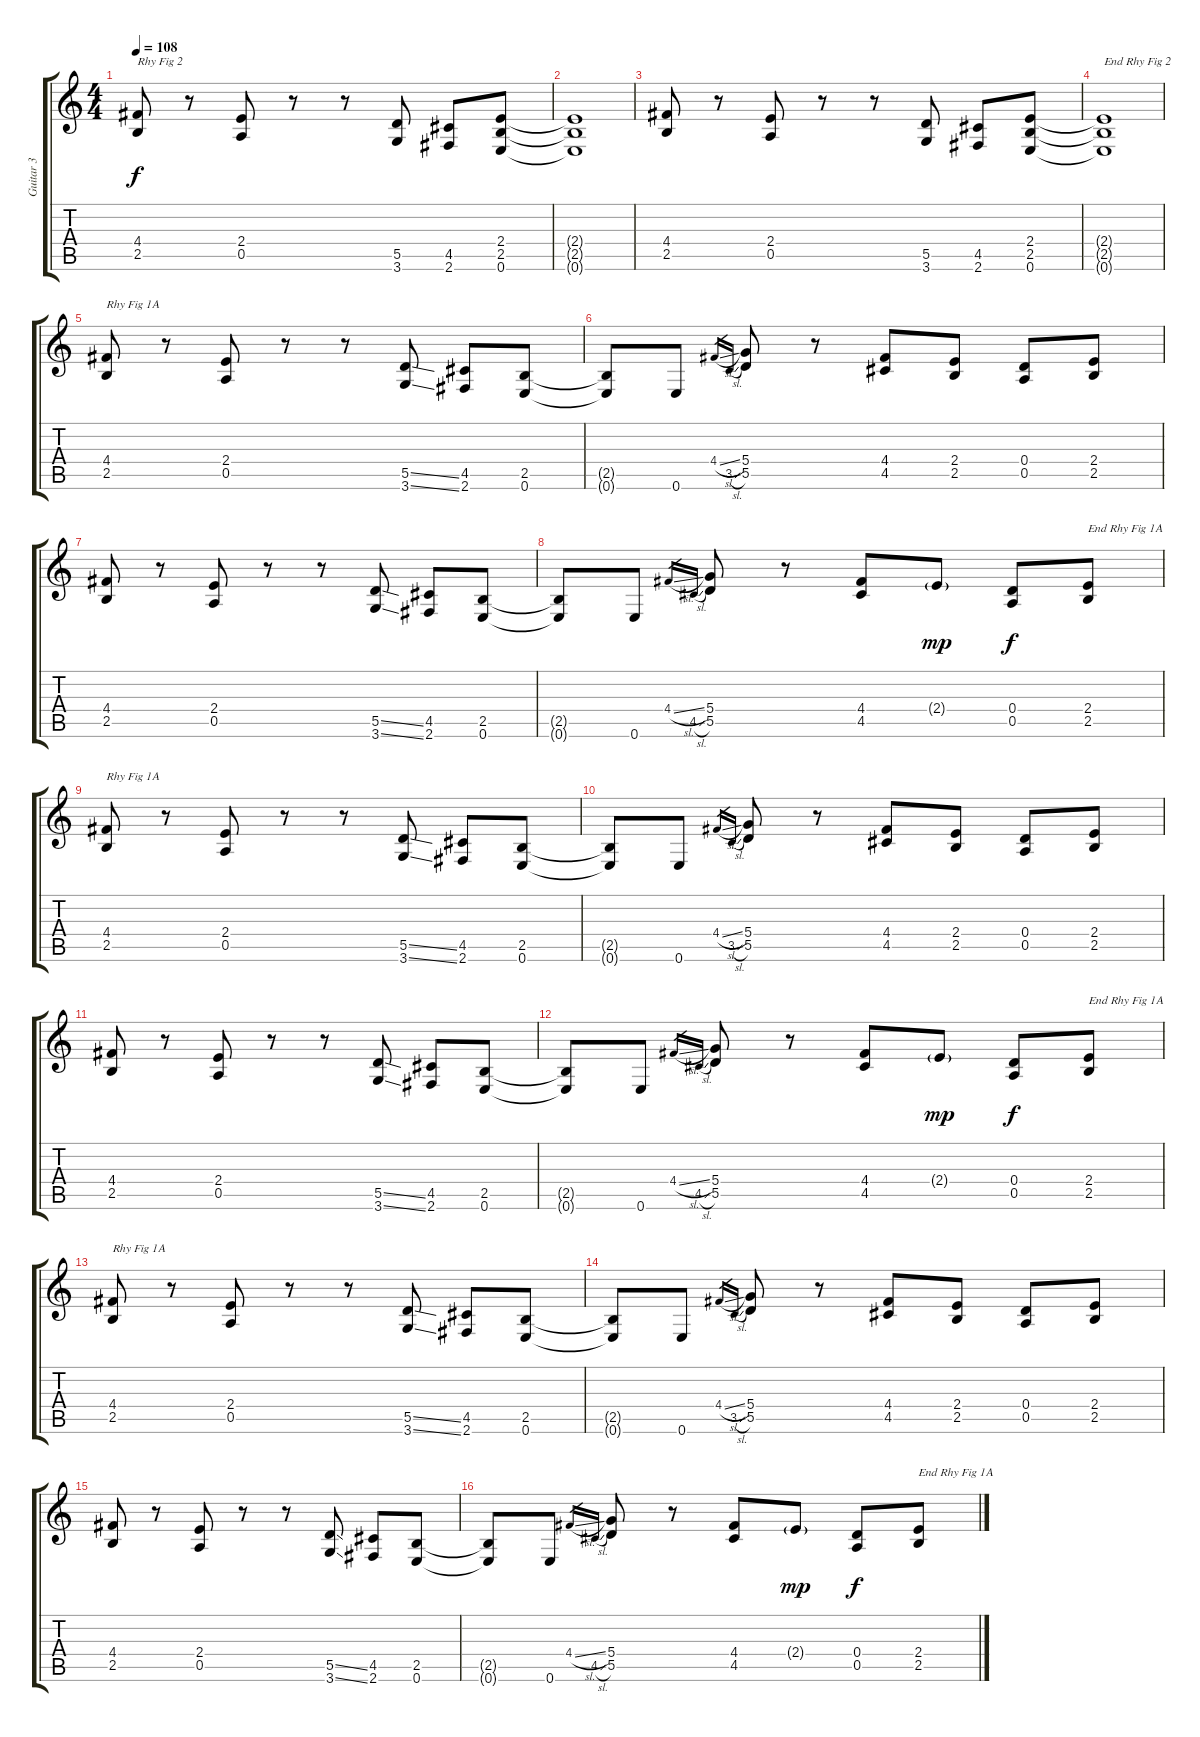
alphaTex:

\track ("Guitar 3" "Guitar 3") {instrument electricguitarclean}
\staff {score tabs}
\tuning (E4 B3 G3 D3 A2 E2) {hide}
\ts (4 4)
\tempo 108
\clef g2
\ks c
(4.4 2.5).8{txt "Rhy Fig 2" dy f} r.8 (2.4 0.5).8 r.8 r.8 (5.5 3.6).8 (4.5 2.6).8 (2.4 2.5 0.6).8 |
(2.4{t} 2.5{t} 0.6{t}).1 |
(4.4 2.5).8 r.8 (2.4 0.5).8 r.8 r.8 (5.5 3.6).8 (4.5 2.6).8 (2.4 2.5 0.6).8 |
(2.4{t} 2.5{t} 0.6{t}).1{txt "End Rhy Fig 2"} |
(4.4 2.5).8{txt "Rhy Fig 1A"} r.8 (2.4 0.5).8 r.8 r.8 (5.5{ss} 3.6{ss}).8 (4.5 2.6).8 (2.5 0.6).8 |
(2.5{t} 0.6{t}).8 0.6.8 4.4{sl}.16{gr} 3.5{sl}.16{gr} (5.4 5.5).8 r.8 (4.4 4.5).8 (2.4 2.5).8 (0.4 0.5).8 (2.4 2.5).8 |
(4.4 2.5).8 r.8 (2.4 0.5).8 r.8 r.8 (5.5{ss} 3.6{ss}).8 (4.5 2.6).8 (2.5 0.6).8 |
(2.5{t} 0.6{t}).8 0.6.8 4.4{sl}.16{gr} 4.5{sl}.16{gr} (5.4 5.5).8 r.8 (4.4 4.5).8 2.4{g}.8{dy mp} (0.4 0.5).8{dy f} (2.4 2.5).8{txt "End Rhy Fig 1A"} |
(4.4 2.5).8{txt "Rhy Fig 1A"} r.8 (2.4 0.5).8 r.8 r.8 (5.5{ss} 3.6{ss}).8 (4.5 2.6).8 (2.5 0.6).8 |
(2.5{t} 0.6{t}).8 0.6.8 4.4{sl}.16{gr} 3.5{sl}.16{gr} (5.4 5.5).8 r.8 (4.4 4.5).8 (2.4 2.5).8 (0.4 0.5).8 (2.4 2.5).8 |
(4.4 2.5).8 r.8 (2.4 0.5).8 r.8 r.8 (5.5{ss} 3.6{ss}).8 (4.5 2.6).8 (2.5 0.6).8 |
(2.5{t} 0.6{t}).8 0.6.8 4.4{sl}.16{gr} 4.5{sl}.16{gr} (5.4 5.5).8 r.8 (4.4 4.5).8 2.4{g}.8{dy mp} (0.4 0.5).8{dy f} (2.4 2.5).8{txt "End Rhy Fig 1A"} |
(4.4 2.5).8{txt "Rhy Fig 1A"} r.8 (2.4 0.5).8 r.8 r.8 (5.5{ss} 3.6{ss}).8 (4.5 2.6).8 (2.5 0.6).8 |
(2.5{t} 0.6{t}).8 0.6.8 4.4{sl}.16{gr} 3.5{sl}.16{gr} (5.4 5.5).8 r.8 (4.4 4.5).8 (2.4 2.5).8 (0.4 0.5).8 (2.4 2.5).8 |
(4.4 2.5).8 r.8 (2.4 0.5).8 r.8 r.8 (5.5{ss} 3.6{ss}).8 (4.5 2.6).8 (2.5 0.6).8 |
(2.5{t} 0.6{t}).8 0.6.8 4.4{sl}.16{gr} 4.5{sl}.16{gr} (5.4 5.5).8 r.8 (4.4 4.5).8 2.4{g}.8{dy mp} (0.4 0.5).8{dy f} (2.4 2.5).8{txt "End Rhy Fig 1A"}
